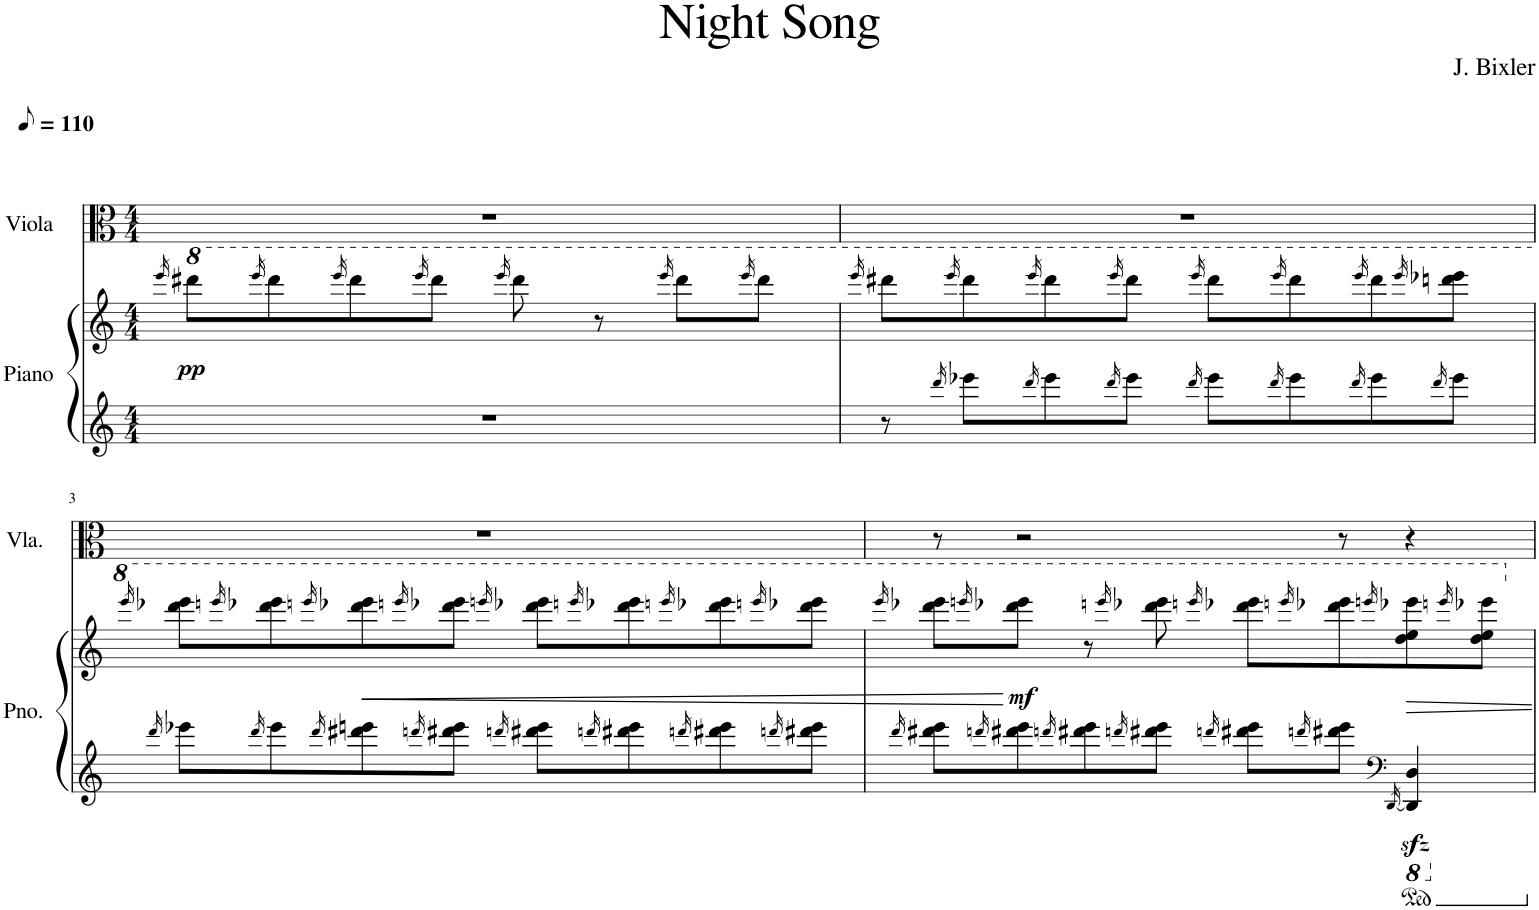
**kern	**kern	**dynam	**kern
*part2	*part2	*part2	*part1
*staff3	*staff2	*staff2/3	*staff1
*I"Piano	*	*	*I"Viola
*I'Pno.	*	*	*I'Vla.
*clefG2	*clefG2	*	*clefC3
*k[]	*k[]	*	*k[]
*M4/4	*M4/4	*	*M4/4
*MM55	*MM55	*	*MM55
=1	=1	=1	=1
.	16qeeee/	.	.
!	!	!LO:DY:b	!
1r	8dddd#X\L	pp	1r
.	16qeeee/	.	.
.	8dddd#\	.	.
.	16qeeee/	.	.
.	8dddd#\	.	.
.	16qeeee/	.	.
.	8dddd#\J	.	.
.	16qeeee/	.	.
.	8dddd#\	.	.
.	8r	.	.
.	16qeeee/	.	.
.	8dddd#\L	.	.
.	16qeeee/	.	.
.	8dddd#\J	.	.
=2	=2	=2	=2
.	16qeeee/	.	.
8r	8dddd#X\L	.	1r
16qddd/	16qeeee/	.	.
8eee-X\L	8dddd#\	.	.
16qddd/	16qeeee/	.	.
8eee-\	8dddd#\	.	.
16qddd/	16qeeee/	.	.
8eee-\J	8dddd#\J	.	.
16qddd/	16qeeee/	.	.
8eee-\L	8dddd#\L	.	.
16qddd/	16qeeee/	.	.
8eee-\	8dddd#\	.	.
16qddd/	16qeeee/	.	.
8eee-\	8dddd#\	.	.
16qddd/	16qeeee/	.	.
8eee-\J	8ddddn\ 8eeee-X\J	.	.
!!LO:LB:g=z
=3	=3	=3	=3
16qddd/	16qeeee/	.	.
8eee-X\L	8dddd\ 8eeee-X\L	.	1r
16qddd/	16qeeeen/	.	.
8eee-\	8dddd\ 8eeee-X\	.	.
16qddd/	16qeeeen/	.	.
8ddd#X\ 8eeen\	8dddd\ 8eeee-X\	.	.
16qdddn/	16qeeeen/	.	.
8ddd#X\ 8eee\J	8dddd\ 8eeee-X\J	.	.
16qdddn/	16qeeeen/	.	.
8ddd#X\ 8eee\L	8dddd\ 8eeee-X\L	.	.
16qdddn/	16qeeeen/	.	.
8ddd#X\ 8eee\	8dddd\ 8eeee-X\	.	.
16qdddn/	16qeeeen/	.	.
8ddd#X\ 8eee\	8dddd\ 8eeee-X\	.	.
16qdddn/	16qeeeen/	.	.
8ddd#X\ 8eee\J	8dddd\ 8eeee-X\J	.	.
=4	=4	=4	=4
16qddd/	16qeeee/	.	.
8ddd#X\ 8eee\L	8dddd\ 8eeee-X\L	.	8r
16qdddn/	16qeeeen/	.	.
!	!	!LO:DY:b	!
8ddd#X\ 8eee\	8dddd\ 8eeee-X\J	mf	2r
16qdddn/	.	.	.
8ddd#X\ 8eee\	8r	.	.
16qdddn/	16qeeeen/	.	.
8ddd#X\ 8eee\J	8dddd\ 8eeee-X\	.	.
16qdddn/	16qeeeen/	.	.
8ddd#X\ 8eee\L	8dddd\ 8eeee-X\L	.	.
16qdddn/	16qeeeen/	.	.
8ddd#X\ 8eee\J	8dddd\ 8eeee-X\	.	8r
*clefF4	*	*	*
[16qDDD/	16qeeeen/	.	.
4DDD/]zz< 4DD/zz<	8ddd\ 8eee\ 8eeee-X\	.	4r
.	16qeeeen/	.	.
.	8ddd\ 8eee\ 8eeee-X\J	.	.
=	=	=	=
*-	*-	*-	*-
